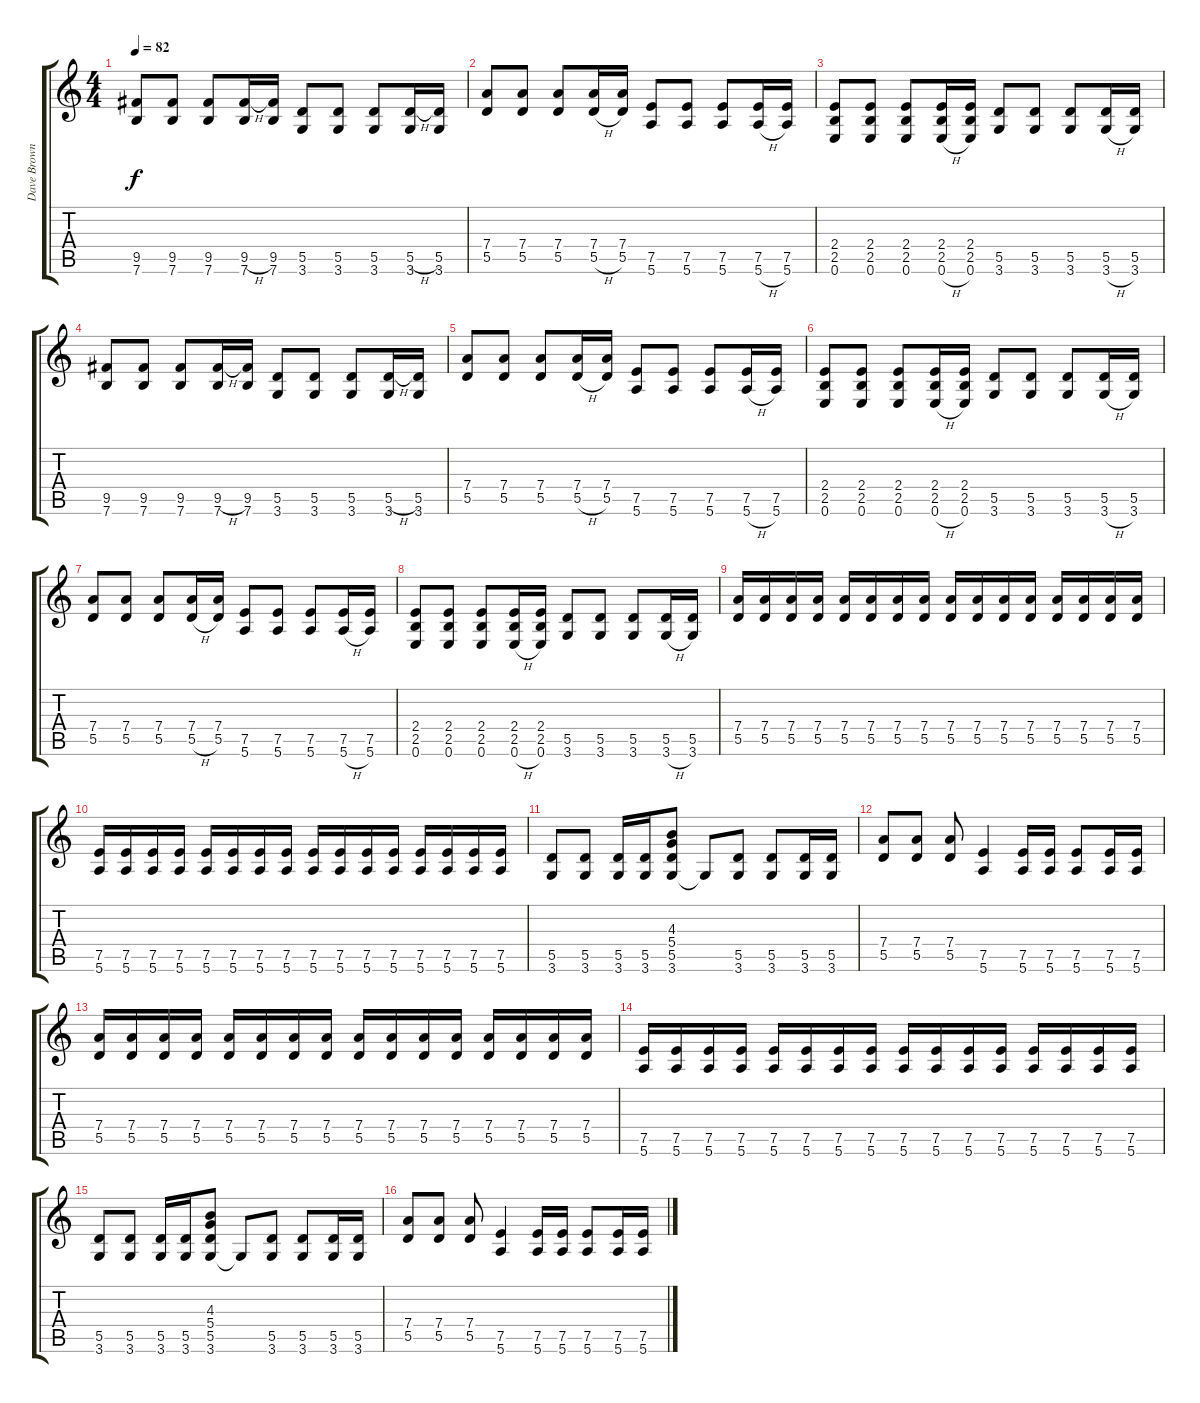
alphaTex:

\track ("Dave Brownsound" "Dave Brown") {instrument overdrivenguitar}
\staff {score tabs}
\tuning (E4 B3 G3 D3 A2 E2) {hide}
\ts (4 4)
\tempo 82
\clef g2
\ks c
(9.5 7.6).8{dy f} (9.5 7.6).8 (9.5 7.6).8 (9.5{h} 7.6).16 (9.5 7.6).16 (5.5 3.6).8 (5.5 3.6).8 (5.5 3.6).8 (5.5{h} 3.6).16 (5.5 3.6).16 |
(7.4 5.5).8 (7.4 5.5).8 (7.4 5.5).8 (7.4 5.5{h}).16 (7.4 5.5).16 (7.5 5.6).8 (7.5 5.6).8 (7.5 5.6).8 (7.5 5.6{h}).16 (7.5 5.6).16 |
(2.4 2.5 0.6).8 (2.4 2.5 0.6).8 (2.4 2.5 0.6).8 (2.4 2.5 0.6{h}).16 (2.4 2.5 0.6).16 (5.5 3.6).8 (5.5 3.6).8 (5.5 3.6).8 (5.5 3.6{h}).16 (5.5 3.6).16 |
(9.5 7.6).8 (9.5 7.6).8 (9.5 7.6).8 (9.5{h} 7.6).16 (9.5 7.6).16 (5.5 3.6).8 (5.5 3.6).8 (5.5 3.6).8 (5.5{h} 3.6).16 (5.5 3.6).16 |
(7.4 5.5).8 (7.4 5.5).8 (7.4 5.5).8 (7.4 5.5{h}).16 (7.4 5.5).16 (7.5 5.6).8 (7.5 5.6).8 (7.5 5.6).8 (7.5 5.6{h}).16 (7.5 5.6).16 |
(2.4 2.5 0.6).8 (2.4 2.5 0.6).8 (2.4 2.5 0.6).8 (2.4 2.5 0.6{h}).16 (2.4 2.5 0.6).16 (5.5 3.6).8 (5.5 3.6).8 (5.5 3.6).8 (5.5 3.6{h}).16 (5.5 3.6).16 |
(7.4 5.5).8 (7.4 5.5).8 (7.4 5.5).8 (7.4 5.5{h}).16 (7.4 5.5).16 (7.5 5.6).8 (7.5 5.6).8 (7.5 5.6).8 (7.5 5.6{h}).16 (7.5 5.6).16 |
(2.4 2.5 0.6).8 (2.4 2.5 0.6).8 (2.4 2.5 0.6).8 (2.4 2.5 0.6{h}).16 (2.4 2.5 0.6).16 (5.5 3.6).8 (5.5 3.6).8 (5.5 3.6).8 (5.5 3.6{h}).16 (5.5 3.6).16 |
(7.4 5.5).16 (7.4 5.5).16 (7.4 5.5).16 (7.4 5.5).16 (7.4 5.5).16 (7.4 5.5).16 (7.4 5.5).16 (7.4 5.5).16 (7.4 5.5).16 (7.4 5.5).16 (7.4 5.5).16 (7.4 5.5).16 (7.4 5.5).16 (7.4 5.5).16 (7.4 5.5).16 (7.4 5.5).16 |
(7.5 5.6).16 (7.5 5.6).16 (7.5 5.6).16 (7.5 5.6).16 (7.5 5.6).16 (7.5 5.6).16 (7.5 5.6).16 (7.5 5.6).16 (7.5 5.6).16 (7.5 5.6).16 (7.5 5.6).16 (7.5 5.6).16 (7.5 5.6).16 (7.5 5.6).16 (7.5 5.6).16 (7.5 5.6).16 |
(5.5 3.6).8 (5.5 3.6).8 (5.5 3.6).16 (5.5 3.6).16 (4.3 5.4 5.5 3.6).8 3.6{t}.8 (5.5 3.6).8 (5.5 3.6).8 (5.5 3.6).16 (5.5 3.6).16 |
(7.4 5.5).8 (7.4 5.5).8 (7.4 5.5).8 (7.5 5.6).4 (7.5 5.6).16 (7.5 5.6).16 (7.5 5.6).8 (7.5 5.6).16 (7.5 5.6).16 |
(7.4 5.5).16 (7.4 5.5).16 (7.4 5.5).16 (7.4 5.5).16 (7.4 5.5).16 (7.4 5.5).16 (7.4 5.5).16 (7.4 5.5).16 (7.4 5.5).16 (7.4 5.5).16 (7.4 5.5).16 (7.4 5.5).16 (7.4 5.5).16 (7.4 5.5).16 (7.4 5.5).16 (7.4 5.5).16 |
(7.5 5.6).16 (7.5 5.6).16 (7.5 5.6).16 (7.5 5.6).16 (7.5 5.6).16 (7.5 5.6).16 (7.5 5.6).16 (7.5 5.6).16 (7.5 5.6).16 (7.5 5.6).16 (7.5 5.6).16 (7.5 5.6).16 (7.5 5.6).16 (7.5 5.6).16 (7.5 5.6).16 (7.5 5.6).16 |
(5.5 3.6).8 (5.5 3.6).8 (5.5 3.6).16 (5.5 3.6).16 (4.3 5.4 5.5 3.6).8 3.6{t}.8 (5.5 3.6).8 (5.5 3.6).8 (5.5 3.6).16 (5.5 3.6).16 |
(7.4 5.5).8 (7.4 5.5).8 (7.4 5.5).8 (7.5 5.6).4 (7.5 5.6).16 (7.5 5.6).16 (7.5 5.6).8 (7.5 5.6).16 (7.5 5.6).16
